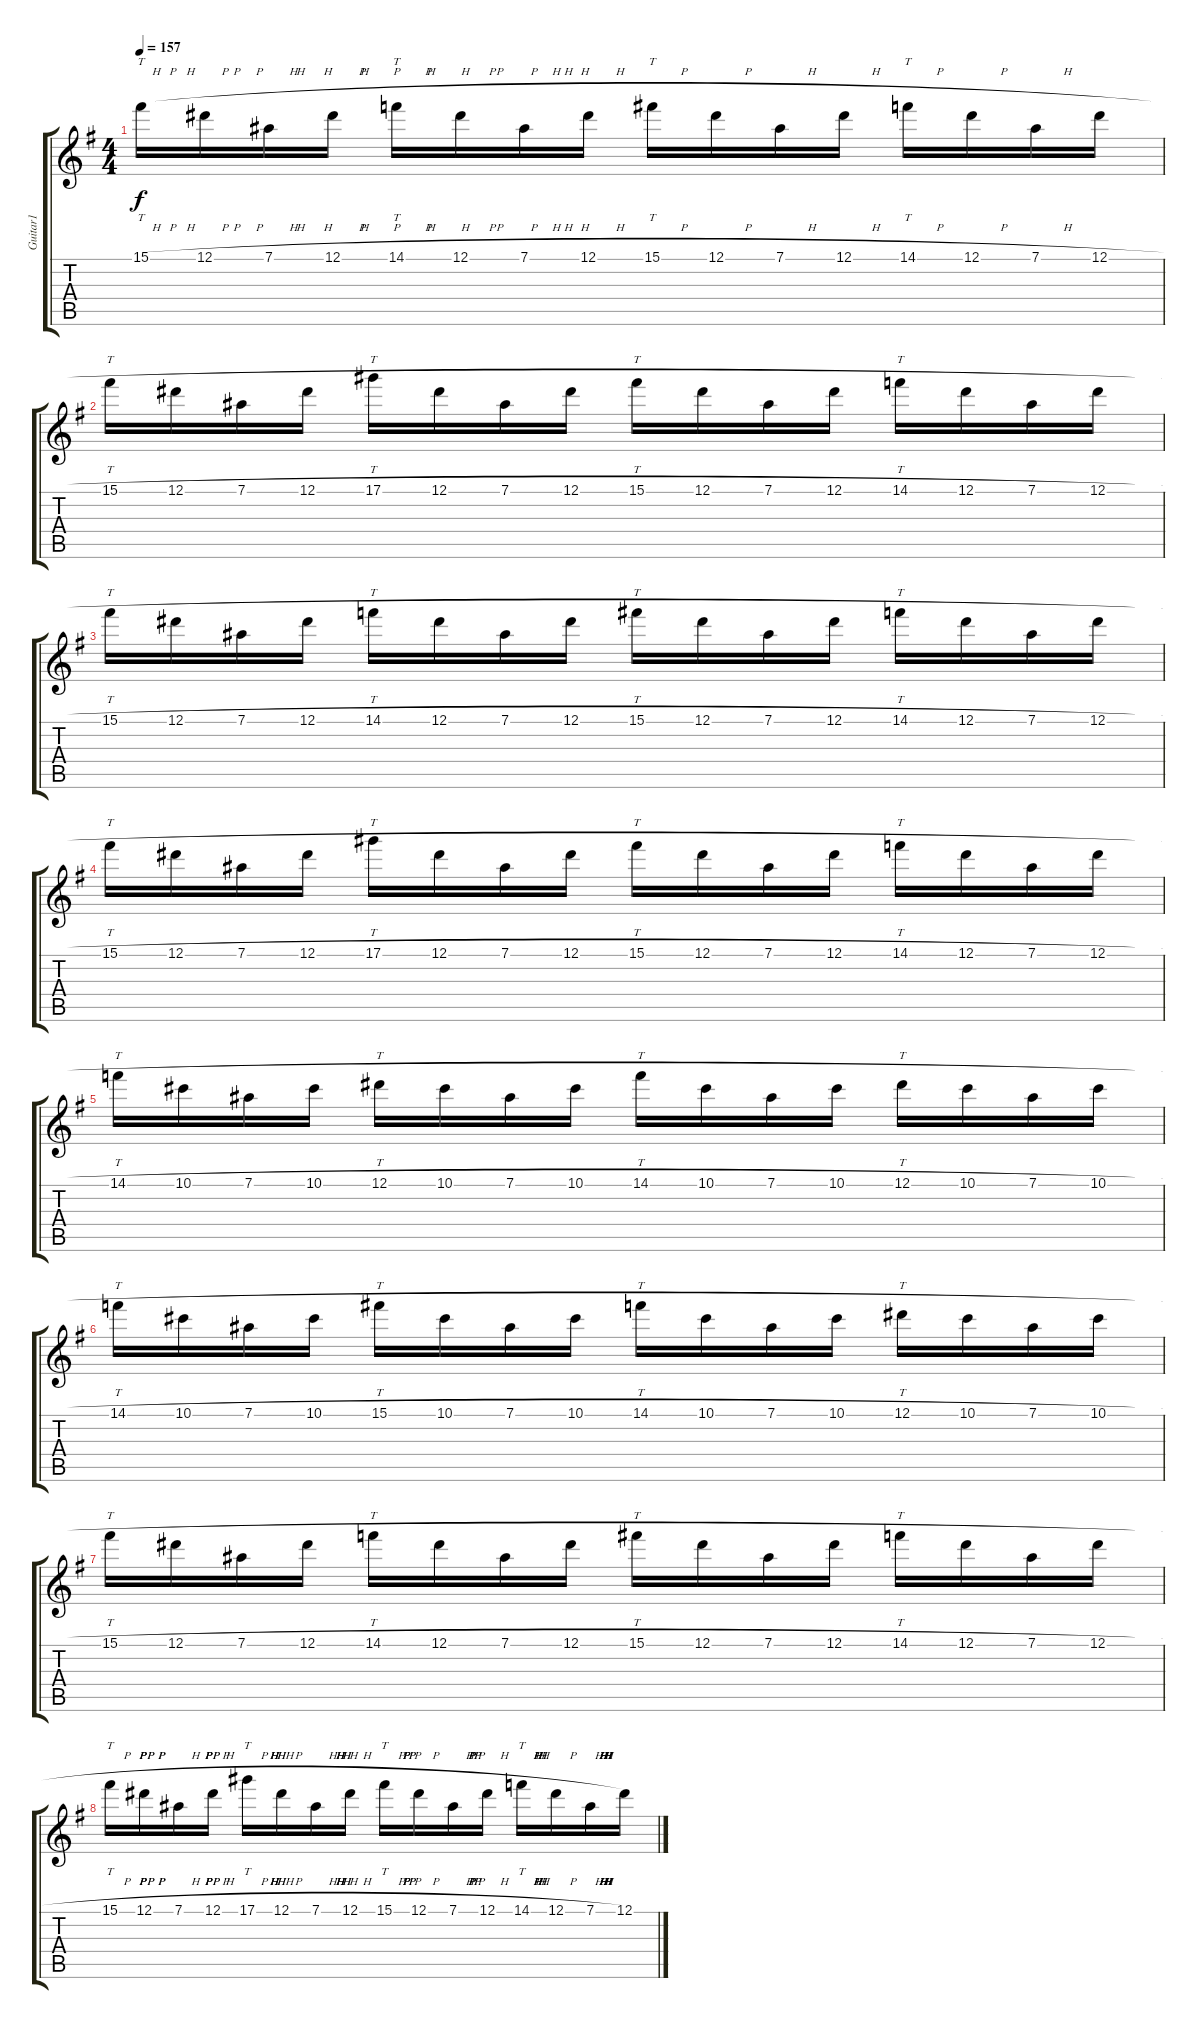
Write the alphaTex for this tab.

\track ("Guitar1" "Guitar1") {instrument distortionguitar}
\staff {score tabs}
\tuning (Eb4 Bb3 Gb3 Db3 Ab2 Eb2) {hide}
\ts (4 4)
\tempo 157
\clef g2
\ks eminor
15.1{h}.16{tt dy f instrument distortionguitar} 12.1{h}.16 7.1{h}.16 12.1{h}.16 14.1{h}.16{tt} 12.1{h}.16 7.1{h}.16 12.1{h}.16 15.1{h}.16{tt} 12.1{h}.16 7.1{h}.16 12.1{h}.16 14.1{h}.16{tt} 12.1{h}.16 7.1{h}.16 12.1{h}.16 |
15.1{h}.16{tt} 12.1{h}.16 7.1{h}.16 12.1{h}.16 17.1{h}.16{tt} 12.1{h}.16 7.1{h}.16 12.1{h}.16 15.1{h}.16{tt} 12.1{h}.16 7.1{h}.16 12.1{h}.16 14.1{h}.16{tt} 12.1{h}.16 7.1{h}.16 12.1{h}.16 |
15.1{h}.16{tt} 12.1{h}.16 7.1{h}.16 12.1{h}.16 14.1{h}.16{tt} 12.1{h}.16 7.1{h}.16 12.1{h}.16 15.1{h}.16{tt} 12.1{h}.16 7.1{h}.16 12.1{h}.16 14.1{h}.16{tt} 12.1{h}.16 7.1{h}.16 12.1{h}.16 |
15.1{h}.16{tt} 12.1{h}.16 7.1{h}.16 12.1{h}.16 17.1{h}.16{tt} 12.1{h}.16 7.1{h}.16 12.1{h}.16 15.1{h}.16{tt} 12.1{h}.16 7.1{h}.16 12.1{h}.16 14.1{h}.16{tt} 12.1{h}.16 7.1{h}.16 12.1{h}.16 |
14.1{h}.16{tt} 10.1{h}.16 7.1{h}.16 10.1{h}.16 12.1{h}.16{tt} 10.1{h}.16 7.1{h}.16 10.1{h}.16 14.1{h}.16{tt} 10.1{h}.16 7.1{h}.16 10.1{h}.16 12.1{h}.16{tt} 10.1{h}.16 7.1{h}.16 10.1{h}.16 |
14.1{h}.16{tt} 10.1{h}.16 7.1{h}.16 10.1{h}.16 15.1{h}.16{tt} 10.1{h}.16 7.1{h}.16 10.1{h}.16 14.1{h}.16{tt} 10.1{h}.16 7.1{h}.16 10.1{h}.16 12.1{h}.16{tt} 10.1{h}.16 7.1{h}.16 10.1{h}.16 |
15.1{h}.16{tt} 12.1{h}.16 7.1{h}.16 12.1{h}.16 14.1{h}.16{tt} 12.1{h}.16 7.1{h}.16 12.1{h}.16 15.1{h}.16{tt} 12.1{h}.16 7.1{h}.16 12.1{h}.16 14.1{h}.16{tt} 12.1{h}.16 7.1{h}.16 12.1{h}.16 |
15.1{h}.16{tt} 12.1{h}.16 7.1{h}.16 12.1{h}.16 17.1{h}.16{tt} 12.1{h}.16 7.1{h}.16 12.1{h}.16 15.1{h}.16{tt} 12.1{h}.16 7.1{h}.16 12.1{h}.16 14.1{h}.16{tt} 12.1{h}.16 7.1{h}.16 12.1.16
